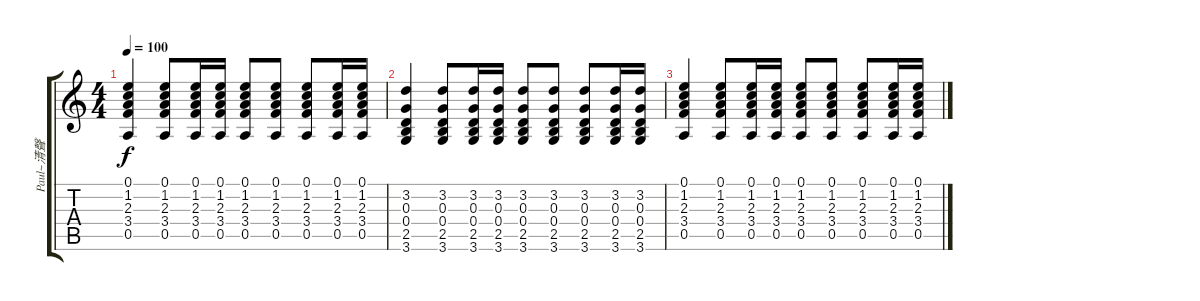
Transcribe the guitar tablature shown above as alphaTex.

\track ("Paul~清聲" "Paul~清聲") {instrument electricguitarclean}
\staff {score tabs}
\tuning (E4 B3 G3 D3 A2 E2) {hide}
\ts (4 4)
\tempo 100
\clef g2
\ks c
(0.1 1.2 2.3 3.4 0.5).4{dy f} (0.1 1.2 2.3 3.4 0.5).8 (0.1 1.2 2.3 3.4 0.5).16 (0.1 1.2 2.3 3.4 0.5).16 (0.1 1.2 2.3 3.4 0.5).8 (0.1 1.2 2.3 3.4 0.5).8 (0.1 1.2 2.3 3.4 0.5).8 (0.1 1.2 2.3 3.4 0.5).16 (0.1 1.2 2.3 3.4 0.5).16 |
(3.2 0.3 0.4 2.5 3.6).4 (3.2 0.3 0.4 2.5 3.6).8 (3.2 0.3 0.4 2.5 3.6).16 (3.2 0.3 0.4 2.5 3.6).16 (3.2 0.3 0.4 2.5 3.6).8 (3.2 0.3 0.4 2.5 3.6).8 (3.2 0.3 0.4 2.5 3.6).8 (3.2 0.3 0.4 2.5 3.6).16 (3.2 0.3 0.4 2.5 3.6).16 |
(0.1 1.2 2.3 3.4 0.5).4 (0.1 1.2 2.3 3.4 0.5).8 (0.1 1.2 2.3 3.4 0.5).16 (0.1 1.2 2.3 3.4 0.5).16 (0.1 1.2 2.3 3.4 0.5).8 (0.1 1.2 2.3 3.4 0.5).8 (0.1 1.2 2.3 3.4 0.5).8 (0.1 1.2 2.3 3.4 0.5).16 (0.1 1.2 2.3 3.4 0.5).16
